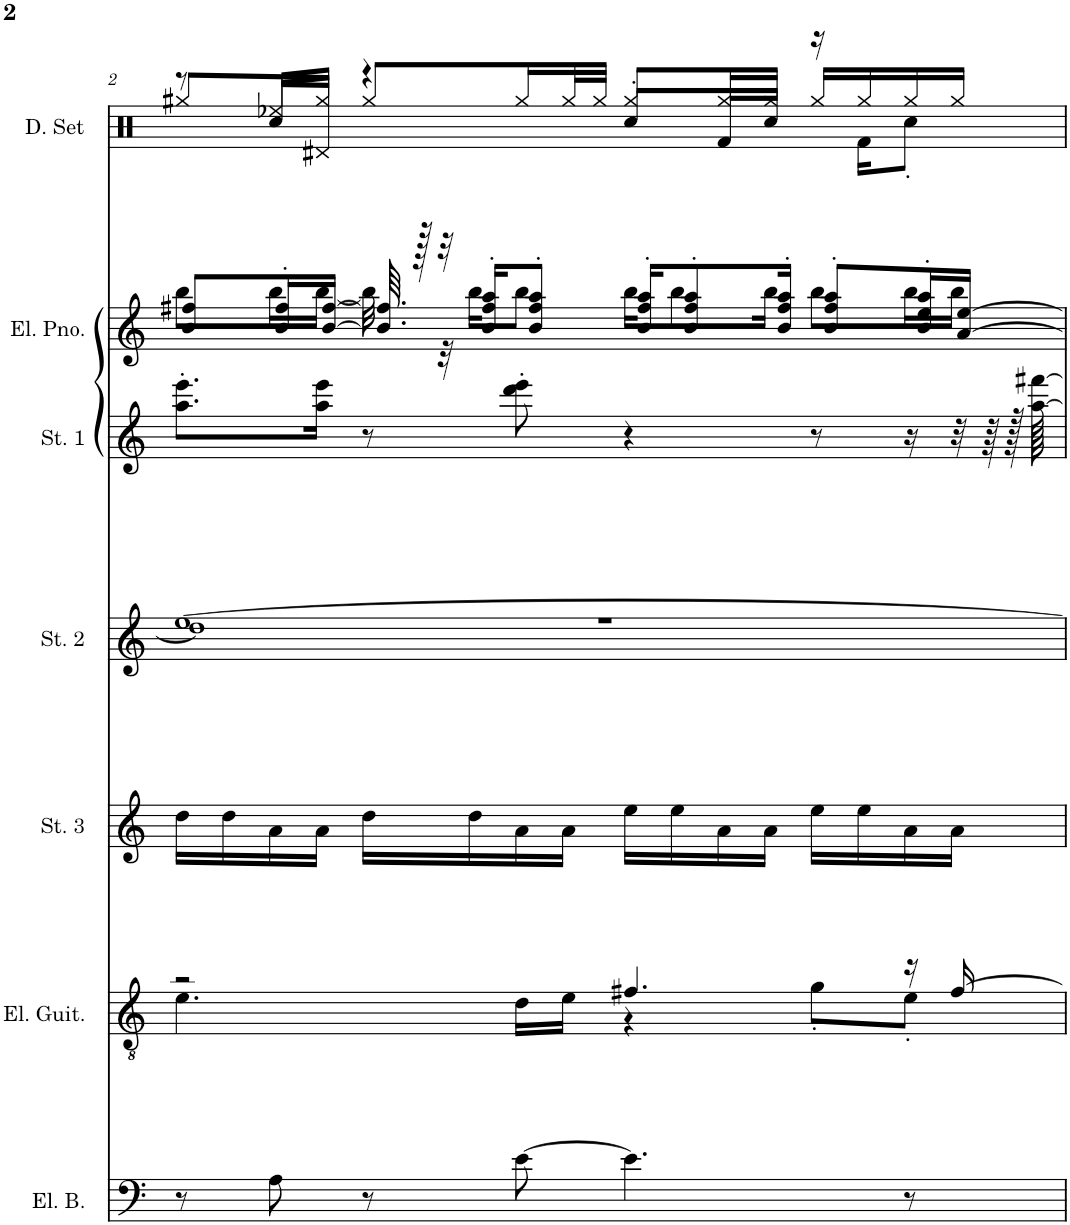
**kern	**kern	**kern	**kern	**kern	**kern	**kern
*part7	*part6	*part5	*part4	*part3	*part2	*part1
*staff7	*staff6	*staff5	*staff4	*staff3	*staff2	*staff1
*I"5-str. Electric Bass	*I"Electric Guitar	*I"Strings 3	*I"Strings 2	*I"Strings 1	*I"Electric Piano	*I"Drumset
*I'El. B.	*I'El. Guit.	*I'St. 3	*I'St. 2	*I'St. 1	*I'El. Pno.	*I'D. Set
!!LO:PB:g=z
*clefF4	*clefGv2	*clefG2	*clefG2	*clefG2	*clefG2	*clefX
*Trd7c12	*	*	*	*	*	*
*k[]	*k[]	*k[]	*k[]	*k[]	*k[]	*k[]
*M4/4	*M4/4	*M4/4	*M4/4	*M4/4	*M4/4	*M4/4
=2	=2	=2	=2	=2	=2	=2
*	*^	*	*^	*	*^	*^
*	*	*	*	*	*^	*	*	*	*	*
8r	2r	4.e\	16dd\LL	1r	1dd]	[1ee	8.aa\' 8.eee\'L	8b/ 8ff#X/L	8bb\L	8r	8Rgg/L
.	.	.	16dd\	.	.	.	.	.	.	.	.
8A\	.	.	16a\	.	.	.	.	16b/' 16ff#/'L	16bb\L	16Rcc/LL	16Ree/L
.	.	.	16a\JJ	.	.	.	16aa\ 16eee\Jk	[16b/ [16ff#/JJ	[16bb\JJ	16Rgg/JJ	16Rd/JJ
8r	.	.	16dd\LL	.	.	.	8r	64.b/] 64.ff#/]	32bb\]	4r	8Rgg/L
.	.	.	.	.	.	.	.	128r	.	.	.
.	.	.	.	.	.	.	.	32r	32r	.	.
.	.	.	16dd\	.	.	.	.	16b/' 16ff#/' 16aa/'KL	16bb\KL	.	.
[8e\	.	16d\LL	16a\	.	.	.	8ddd\' 8eee\'	8b/' 8ff#/' 8aa/'J	8bb\J	.	16Rgg/L
.	.	16e\JJ	16a\JJ	.	.	.	.	.	.	.	32Rgg/L
.	.	.	.	.	.	.	.	.	.	.	32Rgg/JJJ
4.e\]	4.f#X/	4r	16ee\LL	.	.	.	4r	16b/' 16ff#/' 16aa/'KL	16bb\KL	8Rcc'/L	8Rgg/L
.	.	.	16ee\	.	.	.	.	8b/' 8ff#/' 8aa/'	8bb\	.	.
.	.	.	16a\	.	.	.	.	.	.	16Rf/L	16Rgg/L
.	.	.	16a\JJ	.	.	.	.	16b/' 16ff#/' 16aa/'Jk	16bb\Jk	16Rcc/JJ	16Rgg/JJ
.	.	8g'\L	16ee\LL	.	.	.	8r	8b/' 8ff#/' 8aa/'L	8bb\L	16r	16Rgg/LL
.	.	.	16ee\	.	.	.	.	.	.	16Rf\KL	16Rgg/
8r	16r	8e'\J	16a\	.	.	.	16r	16b/' 16ee/' 16aa/'L	16bb\L	8Rcc'\J	16Rgg/
.	[16f#/	.	16a\JJ	.	.	.	32r	[16a/ [16ee/JJ	16bb\JJ	.	16Rgg/JJ
.	.	.	.	.	.	.	64r	.	.	.	.
.	.	.	.	.	.	.	128r	.	.	.	.
.	.	.	.	.	.	.	[128aa\ [128fff#X\	.	.	.	.
*	*	*	*	*	*	*	*	*v	*v	*	*
*	*v	*v	*	*v	*v	*v	*	*	*v	*v
=	=	=	=	=	=	=
*-	*-	*-	*-	*-	*-	*-
